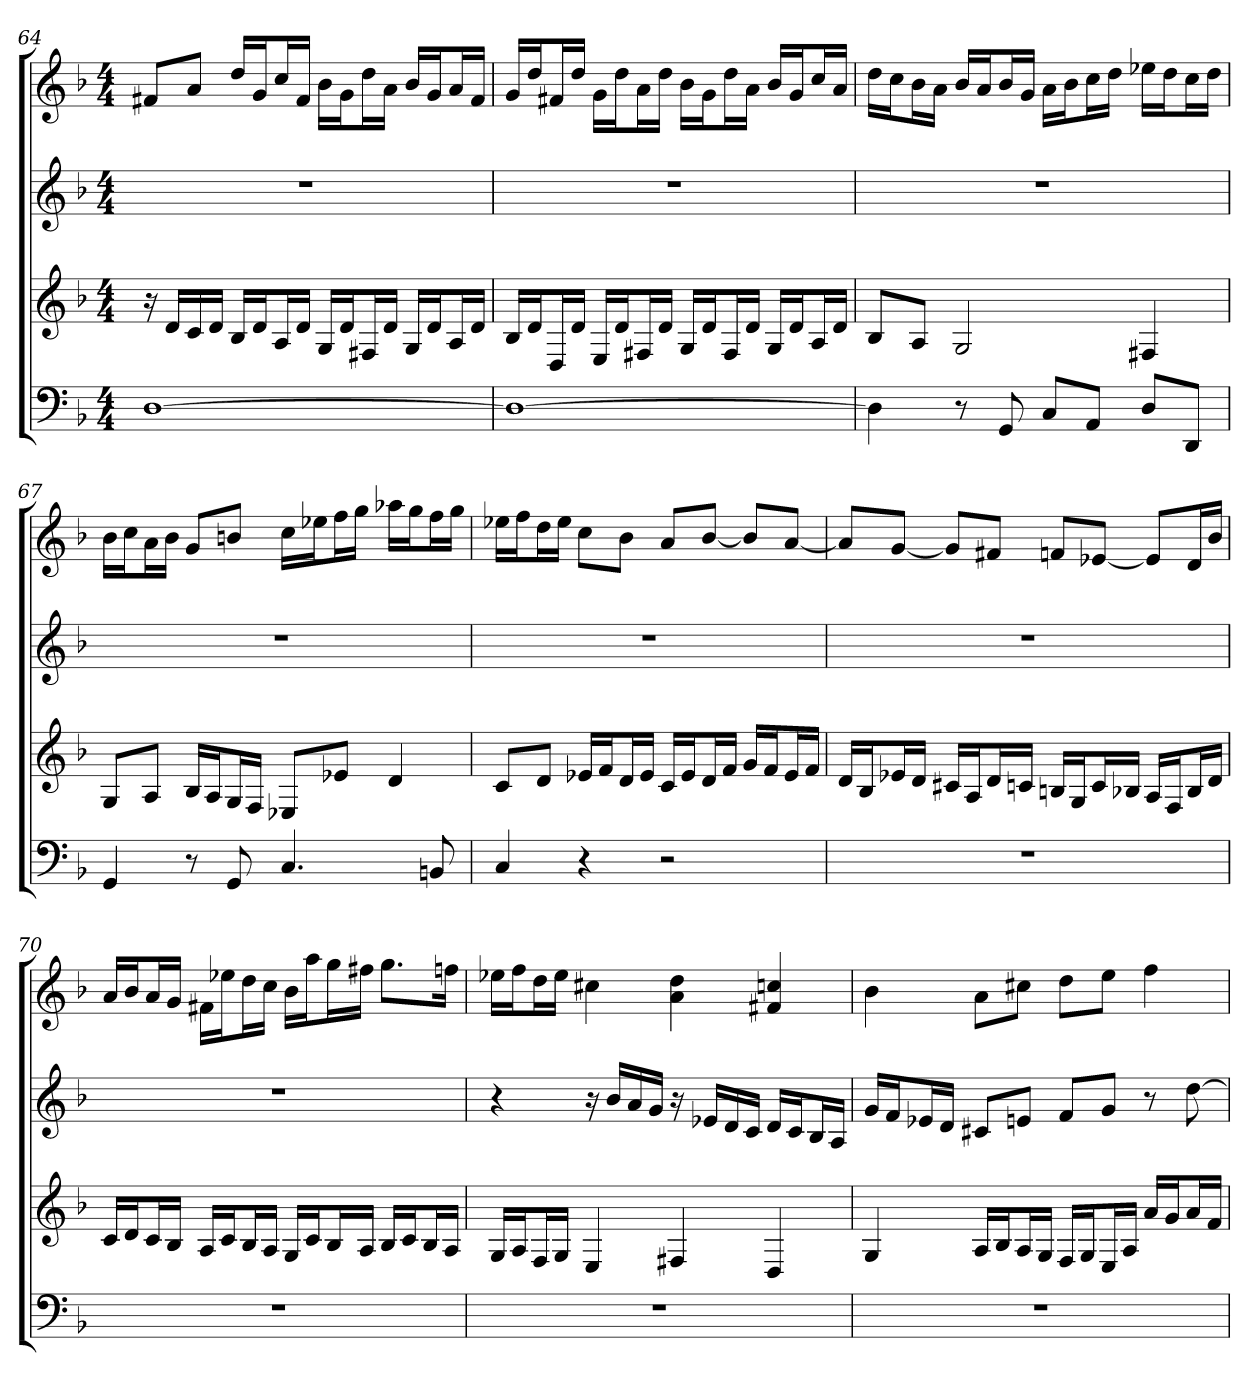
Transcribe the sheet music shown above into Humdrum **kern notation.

**kern	**kern	**kern	**kern
*part4	*part3	*part2	*part1
*staff4	*staff3	*staff2	*staff1
*k[b-]	*k[b-]	*k[b-]	*k[b-]
*M4/4	*M4/4	*M4/4	*M4/4
=64	=64	=64	=64
[1D	16r	1r	8f#XL
.	16dLL	.	.
.	16c	.	8aJ
.	16dJJ	.	.
.	16B-LL	.	16ddLL
.	16dJ	.	16gJ
.	16AL	.	16ccL
.	16dJJ	.	16f#JJ
.	16GLL	.	16b-LL
.	16dJ	.	16gJ
.	16F#XL	.	16ddL
.	16dJJ	.	16aJJ
.	16GLL	.	16b-LL
.	16dJ	.	16gJ
.	16AL	.	16aL
.	16dJJ	.	16f#JJ
=65	=65	=65	=65
1D_	16B-LL	1r	16gLL
.	16dJ	.	16ddJ
.	16DL	.	16f#XL
.	16dJJ	.	16ddJJ
.	16ELL	.	16gLL
.	16dJ	.	16ddJ
.	16F#XL	.	16aL
.	16dJJ	.	16ddJJ
.	16GLL	.	16b-LL
.	16dJ	.	16gJ
.	16F#L	.	16ddL
.	16dJJ	.	16aJJ
.	16GLL	.	16b-LL
.	16dJ	.	16gJ
.	16AL	.	16ccL
.	16dJJ	.	16aJJ
=66	=66	=66	=66
4D]	8B-L	1r	16ddLL
.	.	.	16ccJ
.	8AJ	.	16b-L
.	.	.	16aJJ
8r	2G	.	16b-LL
.	.	.	16aJ
8GG	.	.	16b-L
.	.	.	16gJJ
8CL	.	.	16aLL
.	.	.	16b-J
8AAJ	.	.	16ccL
.	.	.	16ddJJ
8DL	4F#X	.	16ee-XLL
.	.	.	16ddJ
8DDJ	.	.	16ccL
.	.	.	16ddJJ
=67	=67	=67	=67
4GG	8GL	1r	16b-LL
.	.	.	16ccJ
.	8AJ	.	16aL
.	.	.	16b-JJ
8r	16B-LL	.	8gL
.	16AJ	.	.
8GG	16GL	.	8bnJ
.	16FJJ	.	.
4.C	8E-XL	.	16ccLL
.	.	.	16ee-XJ
.	8e-XJ	.	16ffL
.	.	.	16ggJJ
.	4d	.	16aa-XLL
.	.	.	16ggJ
8BBn	.	.	16ffL
.	.	.	16ggJJ
=68	=68	=68	=68
4C	8cL	1r	16ee-XLL
.	.	.	16ffJ
.	8dJ	.	16ddL
.	.	.	16ee-JJ
4r	16e-XLL	.	8ccL
.	16fJ	.	.
.	16dL	.	8b-J
.	16e-JJ	.	.
2r	16cLL	.	8aL
.	16e-J	.	.
.	16dL	.	[8b-J
.	16fJJ	.	.
.	16gLL	.	8b-L]
.	16fJ	.	.
.	16e-L	.	[8aJ
.	16fJJ	.	.
=69	=69	=69	=69
1r	16dLL	1r	8aL]
.	16B-J	.	.
.	16e-XL	.	[8gJ
.	16dJJ	.	.
.	16c#XLL	.	8gL]
.	16AJ	.	.
.	16dL	.	8f#XJ
.	16cnJJ	.	.
.	16BnLL	.	8fnL
.	16GJ	.	.
.	16cL	.	[8e-XJ
.	16B-XJJ	.	.
.	16ALL	.	8e-L]
.	16FJ	.	.
.	16B-L	.	16dL
.	16dJJ	.	16b-JJ
=70	=70	=70	=70
1r	16cLL	1r	16aLL
.	16dJ	.	16b-J
.	16cL	.	16aL
.	16B-JJ	.	16gJJ
.	16ALL	.	16f#XLL
.	16cJ	.	16ee-XJ
.	16B-L	.	16ddL
.	16AJJ	.	16ccJJ
.	16GLL	.	16b-LL
.	16cJ	.	16aaJ
.	16B-L	.	16ggL
.	16AJJ	.	16ff#XJJ
.	16B-LL	.	8.ggL
.	16cJ	.	.
.	16B-L	.	.
.	16AJJ	.	16ffnJk
=71	=71	=71	=71
1r	16GLL	4r	16ee-XLL
.	16AJ	.	16ffJ
.	16FL	.	16ddL
.	16GJJ	.	16ee-JJ
.	4E	16r	4cc#X
.	.	16b-LL	.
.	.	16a	.
.	.	16gJJ	.
.	4F#X	16r	4a 4dd
.	.	16e-XLL	.
.	.	16d	.
.	.	16cJJ	.
.	4D	16dLL	4f#X 4ccn
.	.	16cJ	.
.	.	16B-L	.
.	.	16AJJ	.
=72	=72	=72	=72
1r	4G	16gLL	4b-
.	.	16fJ	.
.	.	16e-XL	.
.	.	16dJJ	.
.	16ALL	8c#XL	8aL
.	16B-J	.	.
.	16AL	8enJ	8cc#XJ
.	16GJJ	.	.
.	16FLL	8fL	8ddL
.	16GJ	.	.
.	16EL	8gJ	8eeJ
.	16AJJ	.	.
.	16aLL	8r	4ff
.	16gJ	.	.
.	16aL	[8dd	.
.	16fJJ	.	.
=	=	=	=
*-	*-	*-	*-
